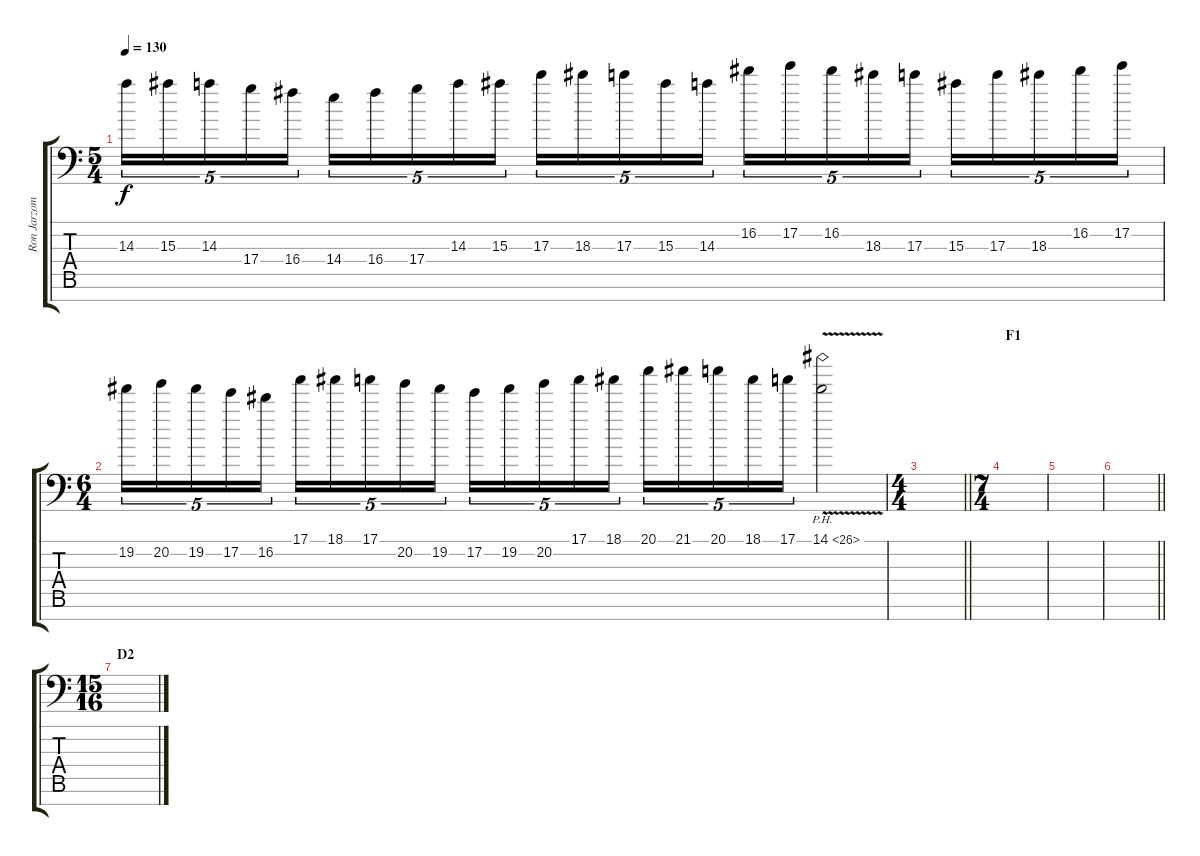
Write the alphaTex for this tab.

\track ("Ron Jarzombek Lead 3" "Ron Jarzom") {instrument distortionguitar}
\staff {score tabs}
\tuning (E4 B3 G3 D3 A2 E2 A1) {hide}
\ts (5 4)
\tempo 130
\clef f4
\ks c
14.3.16{tu (5 4) dy f} 15.3.16{tu (5 4)} 14.3.16{tu (5 4)} 17.4.16{tu (5 4)} 16.4.16{tu (5 4)} 14.4.16{tu (5 4)} 16.4.16{tu (5 4)} 17.4.16{tu (5 4)} 14.3.16{tu (5 4)} 15.3.16{tu (5 4)} 17.3.16{tu (5 4)} 18.3.16{tu (5 4)} 17.3.16{tu (5 4)} 15.3.16{tu (5 4)} 14.3.16{tu (5 4)} 16.2.16{tu (5 4)} 17.2.16{tu (5 4)} 16.2.16{tu (5 4)} 18.3.16{tu (5 4)} 17.3.16{tu (5 4)} 15.3.16{tu (5 4)} 17.3.16{tu (5 4)} 18.3.16{tu (5 4)} 16.2.16{tu (5 4)} 17.2.16{tu (5 4)} |
\ts (6 4)
19.2.16{tu (5 4)} 20.2.16{tu (5 4)} 19.2.16{tu (5 4)} 17.2.16{tu (5 4)} 16.2.16{tu (5 4) beam splitsecondary} 17.1.16{tu (5 4)} 18.1.16{tu (5 4)} 17.1.16{tu (5 4)} 20.2.16{tu (5 4)} 19.2.16{tu (5 4) beam splitsecondary} 17.2.16{tu (5 4)} 19.2.16{tu (5 4)} 20.2.16{tu (5 4)} 17.1.16{tu (5 4)} 18.1.16{tu (5 4)} 20.1.16{tu (5 4)} 21.1.16{tu (5 4)} 20.1.16{tu (5 4)} 18.1.16{tu (5 4)} 17.1.16{tu (5 4)} 14.1{ph 12 v}.2 |
\ts (4 4)
\barLineRight lightlight
|
\ts (7 4)
\section ("" "F1")
|
|
\barLineRight lightlight
|
\ts (15 16)
\section ("" "D2")
